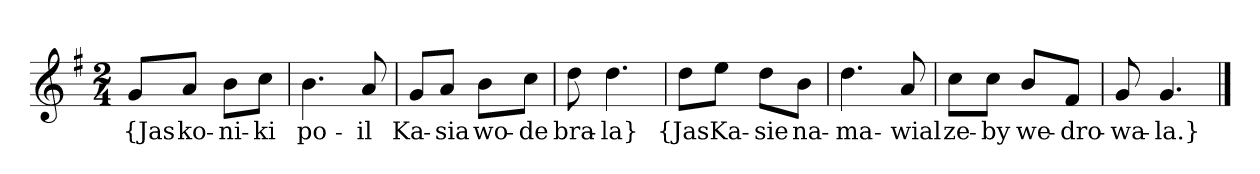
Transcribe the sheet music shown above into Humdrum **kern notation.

**kern	**text
*part1	*part1
*staff1	*staff1
*clefG2	*
*k[f#]	*
*G:	*
*M2/4	*
=	=
8g/L	{Jas
8a/J	ko-
8b\L	-ni-
8cc\J	-ki
=2	=2
4.b	po-
8a	-il
=3	=3
8g/L	Ka-
8a/J	-sia
8b\L	wo-
8cc\J	-de
=4	=4
8dd	bra-
4.dd	-la}
=5y	=5y
8dd\L	{Jas
8ee\J	Ka-
8dd\L	-sie
8b\J	na-
=6	=6
4.dd	-ma-
8a	-wial
=7	=7
8cc\L	ze-
8cc\J	-by
8b/L	we-
8f#/J	-dro-
=8	=8
8g	-wa-
4.g	-la.}
==	==
*-	*-
